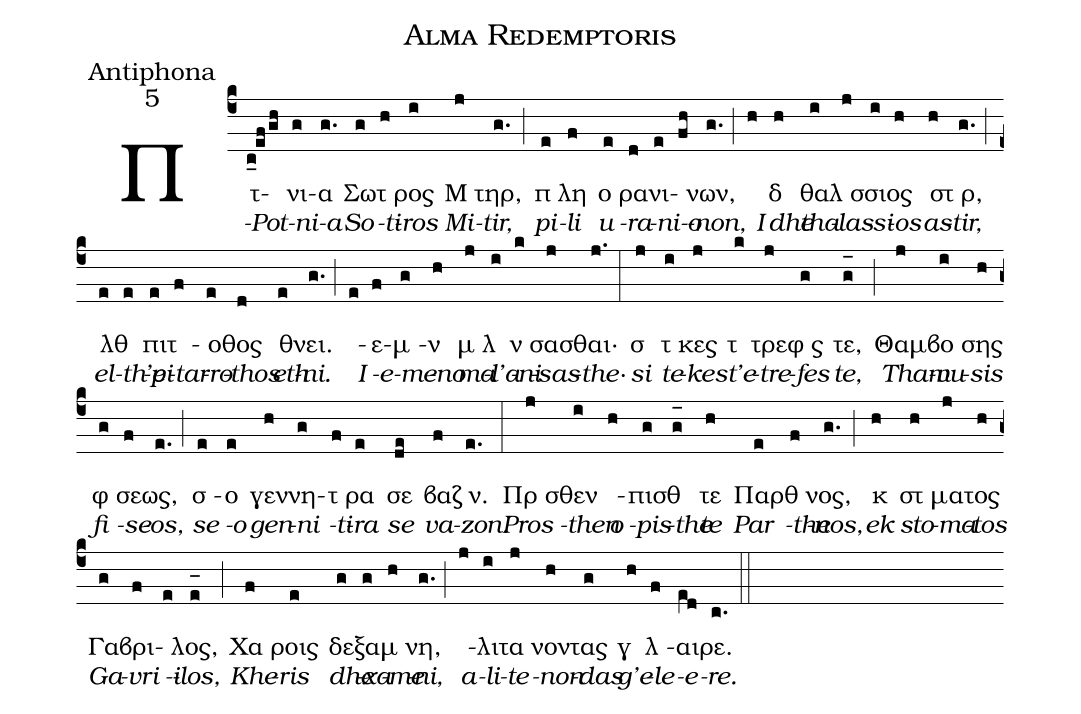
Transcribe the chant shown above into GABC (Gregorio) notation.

name:Alma Redemptoris;
office-part:Antiphona;
mode:5;
%%
(c4)Πότ[-Pot](c_0!ef/gh)νι[-ni](g)α[-a](g.) Σω[So](g)τῆ[-ti](h)ρος[-ros](i) Μή[Mi](j)τηρ,[-tir,](g.) (;) πύ[pi](e)λη[-li](f) οὐ[u](e)ρα[-ra](d)νι[-ni](e)ώ[-o](fh)νων,[-non,](g.) (;)  Ἡ[ I](h) δὲ[dhe](h) θα[tha](i)λάσ[-las](j)σι[-si](i)ος[-os](h) ἀσ[as](h)τὴρ,[-tir,](g.) (;) ἔλ[el](e)θ᾽ἐ[-th'e](e)πι[-pi](e)τάῤ[-tar](f)ῥο[-ro](e)θος[-thos](d) έθ[eth](e)νει.[-ni.](g.) (;)  Ἰ[ I](e)ε[-e](f)μέ[-me](g)νῳ[-no](h) μά[ma](j)λ᾽ἀ[-l'a](i)νί[-ni](k)σασ[-sas](j)θαι·[-the·](j.) (:) σὺ[si](j) τέ[te](i)κες[-kes](j) τ᾽ἔ[t'e](k)τρε[-tre](j)φές[-fes](g) τε,[te,](g_[oh:h]) (;)  Θαμ[ Tham](j)βού[-vu](i)σης[-sis](h) φύ[fi](g)σε[-se](f)ως,[-os,](e.) (;) σέ[se](e)ο[-o](e) γεν[gen](h)νη[-ni](g)τή[-ti](f)ρα[-ra](e) σε[se](de) βα[va](f)ζόν.[-zon.](e.) (:) Πρόσ[Pros](j)θεν[-then](i) ὄ[o](h)πισ[-pis](g)θέ[-the](g_[oh:h]) τε[te](h) Παρ[Par](e)θέ[-the](f)νος,[-nos,](g.) (;) ἐκ[ek](h) στό[sto](h)μα[-ma](j)τος[-tos](h) Γα[Ga](g)βρι[-vri](f)ή[-i](e)λος,[-los,](e_[oh:h]) (;) Χαί[Khe](f)ροις[-ris](e) δε[dhe](g)ξα[-xa](g)μέ[-me](h)νη,[-ni,](g.) (;) ἀ[a](j)λι[-li](i)ταί[-te](j)νον[-non](h)τας[-das](g) γ᾽ἐ[g'e](h)λέ[-le](f)αι[-e](e[ll:1]d)ρε.[-re.](c.) (::)
